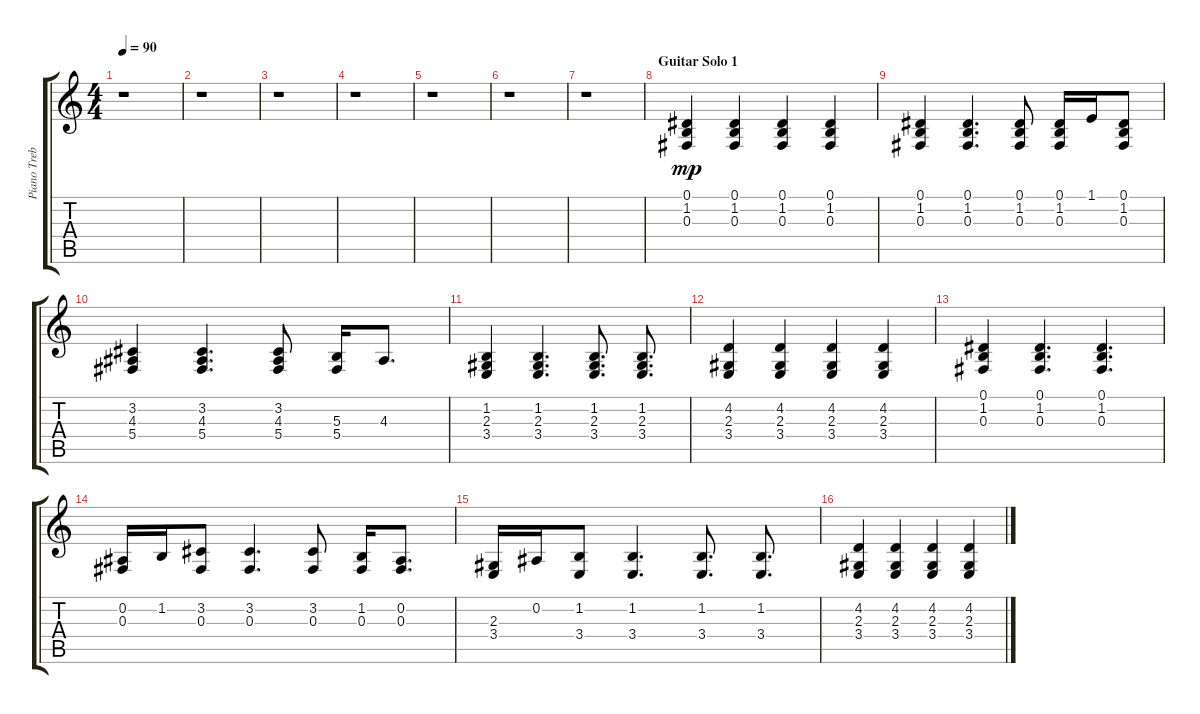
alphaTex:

\track ("Piano Treble (Dizzy)" "Piano Treb") {instrument brightacousticpiano}
\staff {score tabs}
\tuning (Eb4 Bb3 Gb3 Db3 Ab2 Eb2) {hide}
\ts (4 4)
\tempo 90
\clef g2
\ks c
r.1{dy mp} |
r.1 |
r.1 |
r.1 |
r.1 |
r.1 |
r.1 |
\section ("" "Guitar Solo 1")
(0.1 1.2 0.3).4 (0.1 1.2 0.3).4 (0.1 1.2 0.3).4 (0.1 1.2 0.3).4 |
(0.1 1.2 0.3).4 (0.1 1.2 0.3).4{d} (0.1 1.2 0.3).8 (0.1 1.2 0.3).16 1.1.16 (0.1 1.2 0.3).8 |
(3.2 4.3 5.4).4 (3.2 4.3 5.4).4{d} (3.2 4.3 5.4).8 (5.3 5.4).16 4.3.8{d} |
(1.2 2.3 3.4).4 (1.2 2.3 3.4).4{d} (1.2 2.3 3.4).8{d} (1.2 2.3 3.4).8{d} |
(4.2 2.3 3.4).4 (4.2 2.3 3.4).4 (4.2 2.3 3.4).4 (4.2 2.3 3.4).4 |
(0.1 1.2 0.3).4 (0.1 1.2 0.3).4{d} (0.1 1.2 0.3).4{d} |
(0.2 0.3).16 1.2.16 (3.2 0.3).8 (3.2 0.3).4{d} (3.2 0.3).8 (1.2 0.3).16 (0.2 0.3).8{d} |
(2.3 3.4).16 0.2.16 (1.2 3.4).8 (1.2 3.4).4{d} (1.2 3.4).8{d} (1.2 3.4).8{d} |
(4.2 2.3 3.4).4 (4.2 2.3 3.4).4 (4.2 2.3 3.4).4 (4.2 2.3 3.4).4
